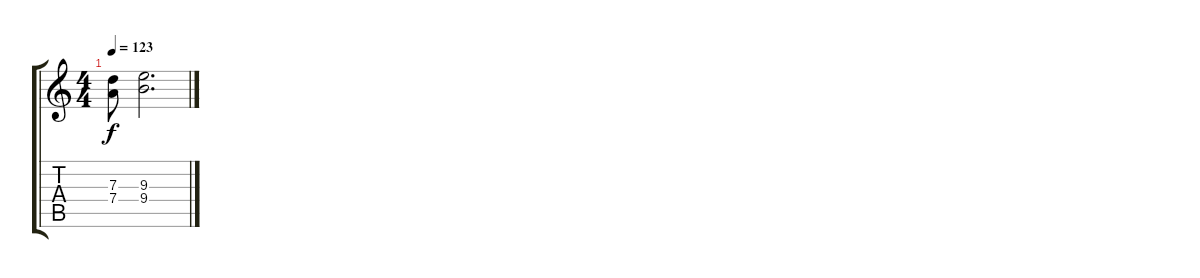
\track "" {instrument electricguitarjazz}
\staff {score tabs}
\tuning (E4 B3 G3 D3 A2 E2) {hide}
\ts (4 4)
\tempo 123
\clef g2
\ks c
(7.3 7.4).8{dy f} (9.3 9.4).2{d}
